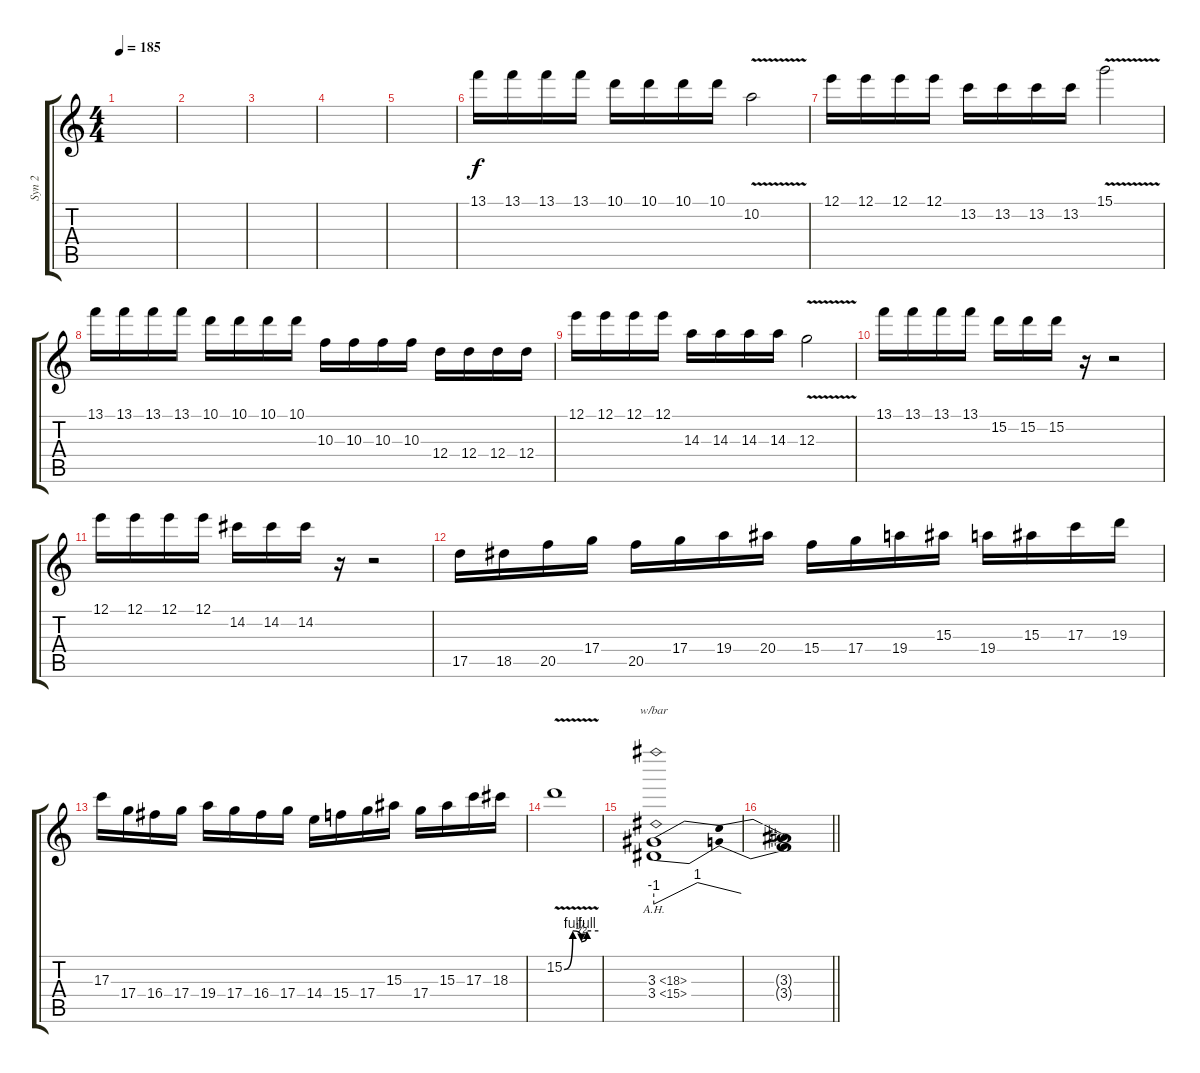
\track ("Syn 2" "Syn 2") {instrument distortionguitar}
\staff {score tabs}
\tuning (E4 B3 G3 D3 A2 D2) {hide}
\ts (4 4)
\tempo 185
\clef g2
\ks c
|
|
|
|
|
13.1.16 13.1.16 13.1.16 13.1.16 10.1.16 10.1.16 10.1.16 10.1.16 10.2{v}.2 |
12.1.16 12.1.16 12.1.16 12.1.16 13.2.16 13.2.16 13.2.16 13.2.16 15.1{v}.2 |
13.1.16 13.1.16 13.1.16 13.1.16 10.1.16 10.1.16 10.1.16 10.1.16 10.3.16 10.3.16 10.3.16 10.3.16 12.4.16 12.4.16 12.4.16 12.4.16 |
12.1.16 12.1.16 12.1.16 12.1.16 14.3.16 14.3.16 14.3.16 14.3.16 12.3{v}.2 |
13.1.16 13.1.16 13.1.16 13.1.16 15.2.16 15.2.16 15.2.16 r.16 r.2 |
12.1.16 12.1.16 12.1.16 12.1.16 14.2.16 14.2.16 14.2.16 r.16 r.2 |
17.5.16 18.5.16 20.5.16 17.4.16 20.5.16 17.4.16 19.4.16 20.4.16 15.4.16 17.4.16 19.4.16 15.3.16 19.4.16 15.3.16 17.3.16 19.3.16 |
17.3.16 17.4.16 16.4.16 17.4.16 19.4.16 17.4.16 16.4.16 17.4.16 14.4.16 15.4.16 17.4.16 15.3.16 17.4.16 15.3.16 17.3.16 18.3.16 |
15.2{be (custom 0 0 15 4 30 2 40 4 60 4) v}.1 |
(3.3{ah 15} 3.4{ah 12}).1{tbe (dip default 0 -4 15 4 55 4 60 0)} |
\barLineRight lightlight
(3.3{t} 3.4{t}).1
